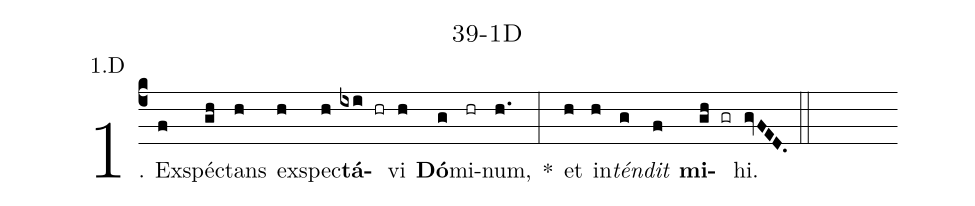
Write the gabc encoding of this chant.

name: 39-1D;
annotation: 1.D;
%%
(c4)1. Ex(f)spéc(gh)tans(h) ex(h)spec(h)<b>tá</b>(ixi hr)vi(h) <b>Dó</b>(g)mi(hr)num,(h.) *(:) et(h) in(h)<i>tén</i>(g)<i>dit</i>(f) <b>mi</b>(gh gr)hi.(gvFED.) (::)
